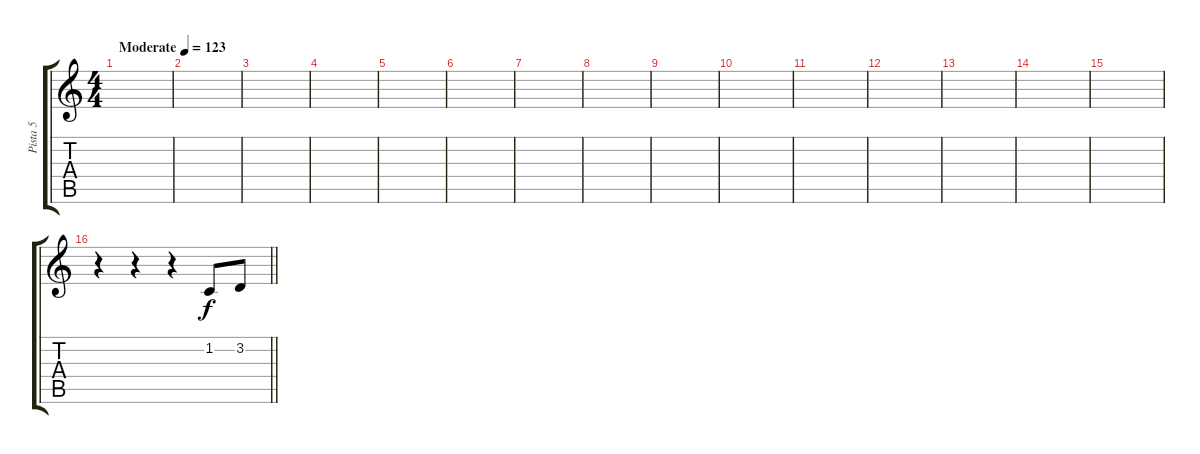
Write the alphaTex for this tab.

\track ("Pista 5" "Pista 5") {instrument altosax}
\staff {score tabs}
\tuning (E4 B3 G3 D3 A2 E2) {hide}
\ts (4 4)
\tempo (123 "Moderate")
\clef g2
\ks c
|
|
|
|
|
|
|
|
|
|
|
|
|
|
|
\barLineRight lightlight
r.4{volume 16} r.4 r.4 1.2.8 3.2.8
